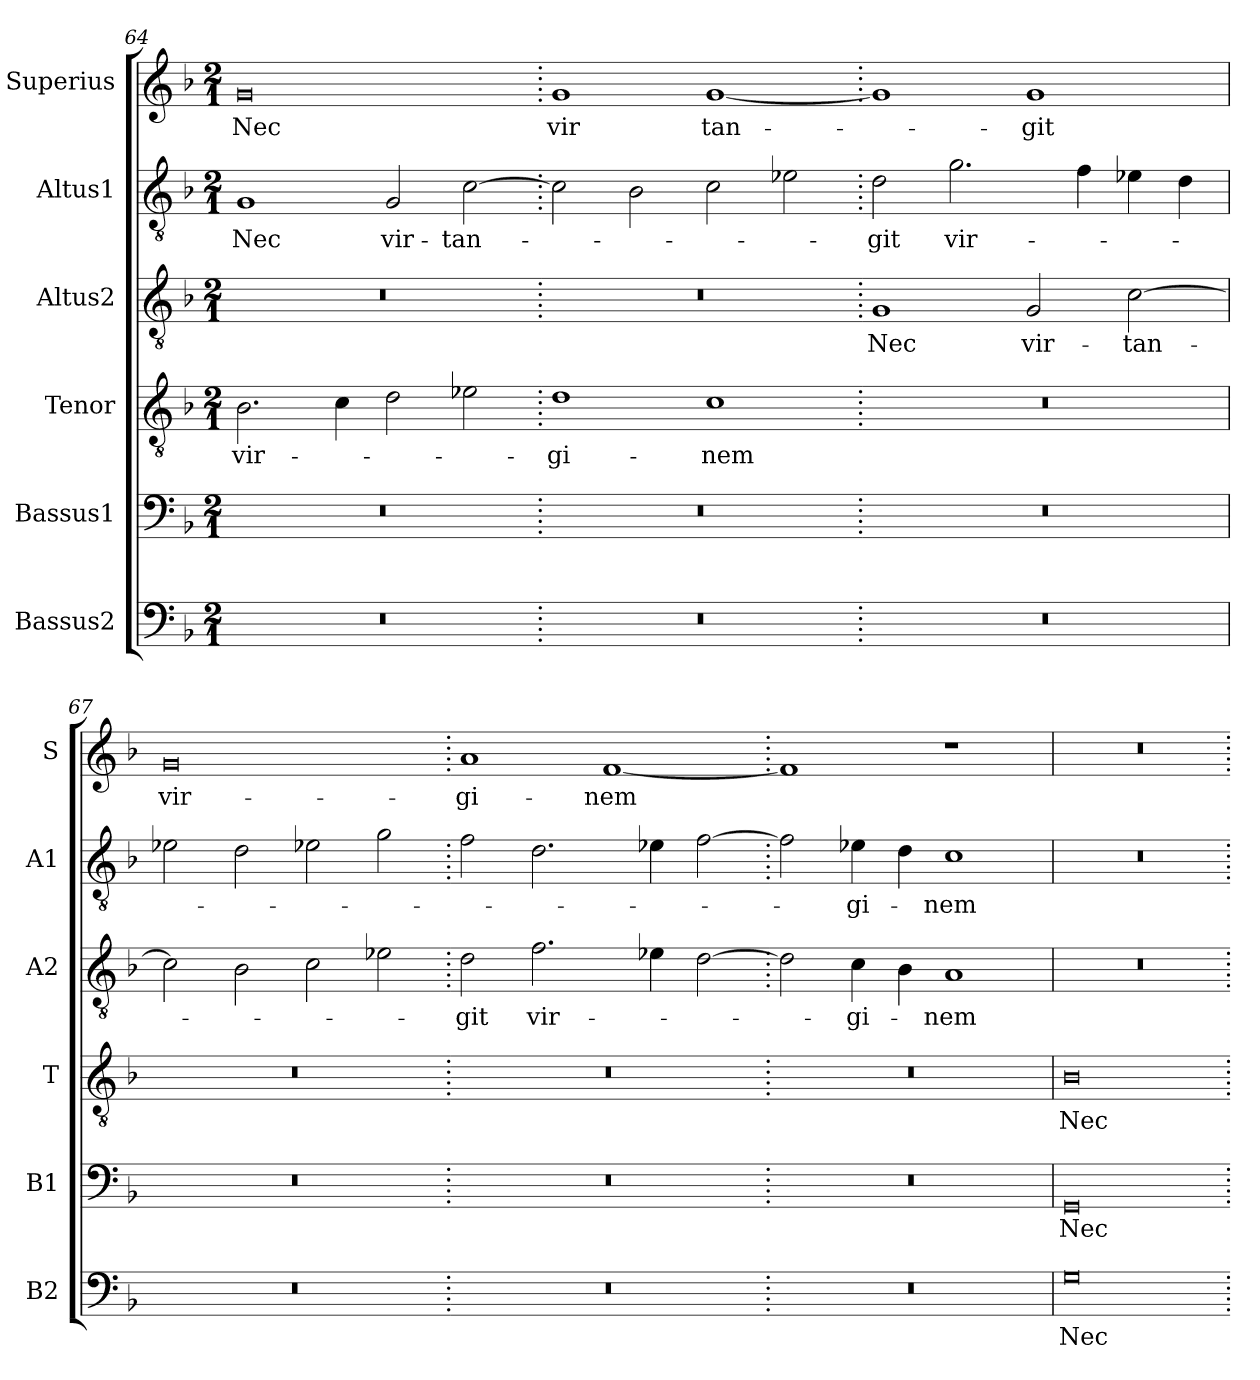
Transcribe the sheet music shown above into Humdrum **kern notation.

**kern	**text	**kern	**text	**kern	**text	**kern	**text	**kern	**text	**kern	**text
*part6	*part6	*part5	*part5	*part4	*part4	*part3	*part3	*part2	*part2	*part1	*part1
*staff6	*staff6	*staff5	*staff5	*staff4	*staff4	*staff3	*staff3	*staff2	*staff2	*staff1	*staff1
*I"Bassus2	*	*I"Bassus1	*	*I"Tenor	*	*I"Altus2	*	*I"Altus1	*	*I"Superius	*
*I'B2	*	*I'B1	*	*I'T	*	*I'A2	*	*I'A1	*	*I'S	*
*clefF4	*	*clefF4	*	*clefGv2	*	*clefGv2	*	*clefGv2	*	*clefG2	*
*k[b-]	*	*k[b-]	*	*k[b-]	*	*k[b-]	*	*k[b-]	*	*k[b-]	*
*M2/1	*	*M2/1	*	*M2/1	*	*M2/1	*	*M2/1	*	*M2/1	*
=64	=64	=64	=64	=64	=64	=64	=64	=64	=64	=64	=64
0r	.	0r	.	2.B-\	vir-	0r	.	1G	Nec	0g	Nec
.	.	.	.	4c\	.	.	.	.	.	.	.
.	.	.	.	2d\	.	.	.	2G/	vir-	.	.
.	.	.	.	2e-X\	.	.	.	[2c\	-tan-	.	.
=65.	=65.	=65.	=65.	=65.	=65.	=65.	=65.	=65.	=65.	=65.	=65.
0r	.	0r	.	1d	-gi-	0r	.	2c\]	.	1g	vir
.	.	.	.	.	.	.	.	2B-\	.	.	.
.	.	.	.	1c	-nem	.	.	2c\	.	[1g	tan-
.	.	.	.	.	.	.	.	2e-X\	.	.	.
=66.	=66.	=66.	=66.	=66.	=66.	=66.	=66.	=66.	=66.	=66.	=66.
0r	.	0r	.	0r	.	1G	Nec	2d\	-git	1g]	.
.	.	.	.	.	.	.	.	2.g\	vir-	.	.
.	.	.	.	.	.	2G/	vir-	.	.	1g	-git
.	.	.	.	.	.	.	.	4f\	.	.	.
.	.	.	.	.	.	[2c\	-tan-	4e-X\	.	.	.
.	.	.	.	.	.	.	.	4d\	.	.	.
=67	=67	=67	=67	=67	=67	=67	=67	=67	=67	=67	=67
0r	.	0r	.	0r	.	2c\]	.	2e-X\	.	0g	vir-
.	.	.	.	.	.	2B-\	.	2d\	.	.	.
.	.	.	.	.	.	2c\	.	2e-X\	.	.	.
.	.	.	.	.	.	2e-X\	.	2g\	.	.	.
=68.	=68.	=68.	=68.	=68.	=68.	=68.	=68.	=68.	=68.	=68.	=68.
0r	.	0r	.	0r	.	2d\	-git	2f\	.	1a	-gi-
.	.	.	.	.	.	2.f\	vir-	2.d\	.	.	.
.	.	.	.	.	.	.	.	.	.	[1f	-nem
.	.	.	.	.	.	4e-X\	.	4e-X\	.	.	.
.	.	.	.	.	.	[2d\	.	[2f\	.	.	.
=69.	=69.	=69.	=69.	=69.	=69.	=69.	=69.	=69.	=69.	=69.	=69.
0r	.	0r	.	0r	.	2d\]	.	2f\]	.	1f]	.
.	.	.	.	.	.	4c\	-gi-	4e-X\	-gi-	.	.
.	.	.	.	.	.	4B-\	.	4d\	.	.	.
.	.	.	.	.	.	1A	-nem	1c	-nem	1r	.
=70	=70	=70	=70	=70	=70	=70	=70	=70	=70	=70	=70
0G	Nec	0GG	Nec	0B-	Nec	0r	.	0r	.	0r	.
=.	=.	=.	=.	=.	=.	=.	=.	=.	=.	=.	=.
*-	*-	*-	*-	*-	*-	*-	*-	*-	*-	*-	*-
